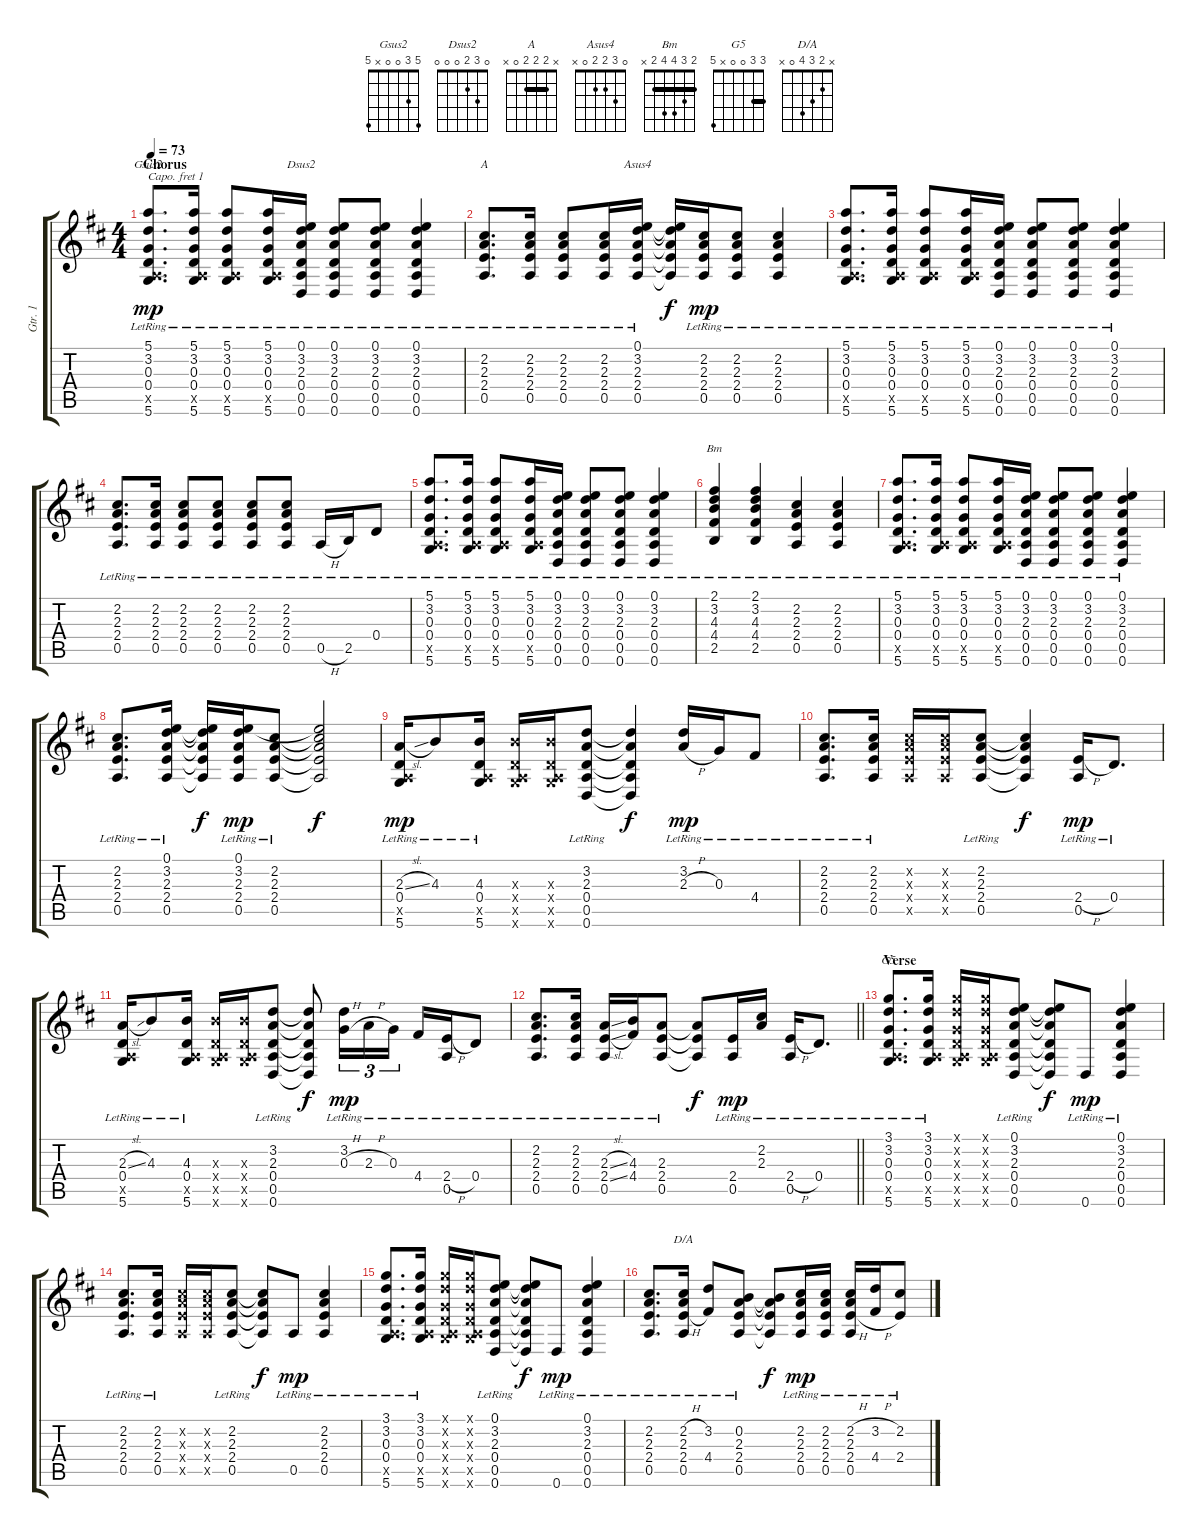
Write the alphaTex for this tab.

\track ("Gtr. 1" "Gtr. 1") {instrument acousticguitarsteel}
\staff {score tabs}
\capo 1
\tuning (Eb4 Bb3 Gb3 Db3 Ab2 Db2) {hide}
\chord ("Gsus2" 5 3 0 0 x 5)
\chord ("Dsus2" 0 3 2 0 0 0)
\chord ("A" x 2 2 2 0 x) {barre 2}
\chord ("Asus4" 0 3 2 2 0 x)
\chord ("Bm" 2 3 4 4 2 x) {barre 2}
\chord ("G5" 3 3 0 0 x 5) {barre 3}
\chord ("D/A" x 2 3 4 0 x)
\ts (4 4)
\section ("" "Chorus")
\tempo 73
\clef g2
\ks d
(5.1{lr} 3.2{lr} 0.3{lr} 0.4{lr} 0.5{x} 5.6{lr}).8{d ch "Gsus2" dy mp} (5.1{lr} 3.2{lr} 0.3{lr} 0.4{lr} 0.5{x} 5.6{lr}).16 (5.1{lr} 3.2{lr} 0.3{lr} 0.4{lr} 0.5{x} 5.6{lr}).8 (5.1{lr} 3.2{lr} 0.3{lr} 0.4{lr} 0.5{x} 5.6{lr}).16 (0.1{lr} 3.2{lr} 2.3{lr} 0.4{lr} 0.5{lr} 0.6{lr}).16{ch "Dsus2"} (0.1{lr} 3.2{lr} 2.3{lr} 0.4{lr} 0.5{lr} 0.6{lr}).8 (0.1{lr} 3.2{lr} 2.3{lr} 0.4{lr} 0.5{lr} 0.6{lr}).8 (0.1{lr} 3.2{lr} 2.3{lr} 0.4{lr} 0.5{lr} 0.6{lr}).4 |
(2.2{lr} 2.3{lr} 2.4{lr} 0.5{lr}).8{d ch "A"} (2.2{lr} 2.3{lr} 2.4{lr} 0.5{lr}).16 (2.2{lr} 2.3{lr} 2.4{lr} 0.5{lr}).8 (2.2{lr} 2.3{lr} 2.4{lr} 0.5{lr}).16 (0.1{lr} 3.2{lr} 2.3{lr} 2.4{lr} 0.5{lr}).16{ch "Asus4"} (0.1{t} 3.2{t} 2.3{t} 2.4{t} 0.5{t}).16{dy f} (2.2{lr} 2.3{lr} 2.4{lr} 0.5{lr}).16{dy mp} (2.2{lr} 2.3{lr} 2.4{lr} 0.5{lr}).8 (2.2{lr} 2.3{lr} 2.4{lr} 0.5{lr}).4 |
(5.1{lr} 3.2{lr} 0.3{lr} 0.4{lr} 0.5{x} 5.6{lr}).8{d} (5.1{lr} 3.2{lr} 0.3{lr} 0.4{lr} 0.5{x} 5.6{lr}).16 (5.1{lr} 3.2{lr} 0.3{lr} 0.4{lr} 0.5{x} 5.6{lr}).8 (5.1{lr} 3.2{lr} 0.3{lr} 0.4{lr} 0.5{x} 5.6{lr}).16 (0.1{lr} 3.2{lr} 2.3{lr} 0.4{lr} 0.5{lr} 0.6{lr}).16 (0.1{lr} 3.2{lr} 2.3{lr} 0.4{lr} 0.5{lr} 0.6{lr}).8 (0.1{lr} 3.2{lr} 2.3{lr} 0.4{lr} 0.5{lr} 0.6{lr}).8 (0.1{lr} 3.2{lr} 2.3{lr} 0.4{lr} 0.5{lr} 0.6{lr}).4 |
(2.2{lr} 2.3{lr} 2.4{lr} 0.5{lr}).8{d} (2.2{lr} 2.3{lr} 2.4{lr} 0.5{lr}).16 (2.2{lr} 2.3{lr} 2.4{lr} 0.5{lr}).8 (2.2{lr} 2.3{lr} 2.4{lr} 0.5{lr}).8 (2.2{lr} 2.3{lr} 2.4{lr} 0.5{lr}).8 (2.2{lr} 2.3{lr} 2.4{lr} 0.5{lr}).8 0.5{h lr}.16 2.5{lr}.16 0.4{lr}.8 |
(5.1{lr} 3.2{lr} 0.3{lr} 0.4{lr} 0.5{x} 5.6{lr}).8{d} (5.1{lr} 3.2{lr} 0.3{lr} 0.4{lr} 0.5{x} 5.6{lr}).16 (5.1{lr} 3.2{lr} 0.3{lr} 0.4{lr} 0.5{x} 5.6{lr}).8 (5.1{lr} 3.2{lr} 0.3{lr} 0.4{lr} 0.5{x} 5.6{lr}).16 (0.1{lr} 3.2{lr} 2.3{lr} 0.4{lr} 0.5{lr} 0.6{lr}).16 (0.1{lr} 3.2{lr} 2.3{lr} 0.4{lr} 0.5{lr} 0.6{lr}).8 (0.1{lr} 3.2{lr} 2.3{lr} 0.4{lr} 0.5{lr} 0.6{lr}).8 (0.1{lr} 3.2{lr} 2.3{lr} 0.4{lr} 0.5{lr} 0.6{lr}).4 |
(2.1{lr} 3.2{lr} 4.3{lr} 4.4{lr} 2.5{lr}).4{ch "Bm"} (2.1{lr} 3.2{lr} 4.3{lr} 4.4{lr} 2.5{lr}).4 (2.2{lr} 2.3{lr} 2.4{lr} 0.5{lr}).4 (2.2{lr} 2.3{lr} 2.4{lr} 0.5{lr}).4 |
(5.1{lr} 3.2{lr} 0.3{lr} 0.4{lr} 0.5{x} 5.6{lr}).8{d} (5.1{lr} 3.2{lr} 0.3{lr} 0.4{lr} 0.5{x} 5.6{lr}).16 (5.1{lr} 3.2{lr} 0.3{lr} 0.4{lr} 0.5{x} 5.6{lr}).8 (5.1{lr} 3.2{lr} 0.3{lr} 0.4{lr} 0.5{x} 5.6{lr}).16 (0.1{lr} 3.2{lr} 2.3{lr} 0.4{lr} 0.5{lr} 0.6{lr}).16 (0.1{lr} 3.2{lr} 2.3{lr} 0.4{lr} 0.5{lr} 0.6{lr}).8 (0.1{lr} 3.2{lr} 2.3{lr} 0.4{lr} 0.5{lr} 0.6{lr}).8 (0.1{lr} 3.2{lr} 2.3{lr} 0.4{lr} 0.5{lr} 0.6{lr}).4 |
(2.2{lr} 2.3{lr} 2.4{lr} 0.5{lr}).8{d} (0.1{lr} 3.2{lr} 2.3{lr} 2.4{lr} 0.5{lr}).16 (0.1{t} 3.2{t} 2.3{t} 2.4{t} 0.5{t}).16{dy f} (0.1{lr} 3.2{lr} 2.3{lr} 2.4{lr} 0.5{lr}).16{dy mp} (2.2{lr} 2.3{lr} 2.4{lr} 0.5{lr}).8 (0.1{t} 2.2{t} 2.3{t} 2.4{t} 0.5{t}).2{dy f} |
(2.3{sl lr} 0.4{lr} 0.5{x} 5.6{lr}).16{dy mp} 4.3{lr}.8 (4.3{lr} 0.4{lr} 0.5{x} 5.6{lr}).16 (4.3{x} 0.4{x} 0.5{x} 5.6{x}).16 (4.3{x} 0.4{x} 0.5{x} 5.6{x}).16 (3.2{lr} 2.3{lr} 0.4{lr} 0.5{lr} 0.6{lr}).8 (3.2{t} 2.3{t} 0.4{t} 0.5{t} 0.6{t}).4{dy f} (3.2{lr} 2.3{h lr}).16{dy mp} 0.3{lr}.16 4.4{lr}.8 |
(2.2{lr} 2.3{lr} 2.4{lr} 0.5{lr}).8{d} (2.2{lr} 2.3{lr} 2.4{lr} 0.5{lr}).16 (2.2{x} 2.3{x} 2.4{x} 0.5{x}).16 (2.2{x} 2.3{x} 2.4{x} 0.5{x}).16 (2.2{lr} 2.3{lr} 2.4{lr} 0.5{lr}).8 (2.2{t} 2.3{t} 2.4{t} 0.5{t}).4{dy f} (2.4{h lr} 0.5{lr}).16{dy mp} 0.4{lr}.8{d} |
(2.3{sl lr} 0.4{lr} 0.5{x} 5.6{lr}).16 4.3{lr}.8 (4.3{lr} 0.4{lr} 0.5{x} 5.6{lr}).16 (4.3{x} 0.4{x} 0.5{x} 5.6{x}).16 (4.3{x} 0.4{x} 0.5{x} 5.6{x}).16 (3.2{lr} 2.3{lr} 0.4{lr} 0.5{lr} 0.6{lr}).8 (3.2{t} 2.3{t} 0.4{t} 0.5{t} 0.6{t}).8{dy f} (3.2{lr} 0.3{h lr}).16{tu (3 2) dy mp} 2.3{h lr}.16{tu (3 2)} 0.3{lr}.16{tu (3 2)} 4.4{lr}.16 (2.4{h lr} 0.5{lr}).16 0.4{lr}.8 |
\barLineRight lightlight
(2.2{lr} 2.3{lr} 2.4{lr} 0.5{lr}).8{d} (2.2{lr} 2.3{lr} 2.4{lr} 0.5{lr}).16 (2.3{sl lr} 2.4{sl lr} 0.5{lr}).16 (4.3{lr} 4.4{lr}).16 (2.3{lr} 2.4{lr} 0.5{lr}).8 (2.3{t} 2.4{t} 0.5{t}).8{dy f} (2.4{lr} 0.5{lr}).16{dy mp} (2.2{lr} 2.3{lr}).16 (2.4{h lr} 0.5{lr}).16 0.4{lr}.8{d} |
\section ("" "Verse")
(3.1{lr} 3.2{lr} 0.3{lr} 0.4{lr} 0.5{x} 5.6{lr}).8{d ch "G5"} (3.1{lr} 3.2{lr} 0.3{lr} 0.4{lr} 0.5{x} 5.6{lr}).16 (3.1{x} 3.2{x} 0.3{x} 0.4{x} 0.5{x} 5.6{x}).16 (3.1{x} 3.2{x} 0.3{x} 0.4{x} 0.5{x} 5.6{x}).16 (0.1{lr} 3.2{lr} 2.3{lr} 0.4{lr} 0.5{lr} 0.6{lr}).8 (0.1{t} 3.2{t} 2.3{t} 0.4{t} 0.5{t} 0.6{t}).8{dy f} 0.6{lr}.8{dy mp} (0.1{lr} 3.2{lr} 2.3{lr} 0.4{lr} 0.5{lr} 0.6{lr}).4 |
(2.2{lr} 2.3{lr} 2.4{lr} 0.5{lr}).8{d} (2.2{lr} 2.3{lr} 2.4{lr} 0.5{lr}).16 (2.2{x} 2.3{x} 2.4{x} 0.5{x}).16 (2.2{x} 2.3{x} 2.4{x} 0.5{x}).16 (2.2{lr} 2.3{lr} 2.4{lr} 0.5{lr}).8 (2.2{t} 2.3{t} 2.4{t} 0.5{t}).8{dy f} 0.5{lr}.8{dy mp} (2.2{lr} 2.3{lr} 2.4{lr} 0.5{lr}).4 |
(3.1{lr} 3.2{lr} 0.3{lr} 0.4{lr} 0.5{x} 5.6{lr}).8{d} (3.1{lr} 3.2{lr} 0.3{lr} 0.4{lr} 0.5{x} 5.6{lr}).16 (3.1{x} 3.2{x} 0.3{x} 0.4{x} 0.5{x} 5.6{x}).16 (3.1{x} 3.2{x} 0.3{x} 0.4{x} 0.5{x} 5.6{x}).16 (0.1{lr} 3.2{lr} 2.3{lr} 0.4{lr} 0.5{lr} 0.6{lr}).8 (0.1{t} 3.2{t} 2.3{t} 0.4{t} 0.5{t} 0.6{t}).8{dy f} 0.6{lr}.8{dy mp} (0.1{lr} 3.2{lr} 2.3{lr} 0.4{lr} 0.5{lr} 0.6{lr}).4 |
(2.2{lr} 2.3{lr} 2.4{lr} 0.5{lr}).8{d} (2.2{h lr} 2.3{lr} 2.4{h lr} 0.5{lr}).16{ch "D/A"} (3.2{lr} 4.4{lr}).8 (0.2{lr} 2.3{lr} 2.4{lr} 0.5{lr}).8 (0.2{t} 2.3{t} 2.4{t} 0.5{t}).8{dy f} (2.2{lr} 2.3{lr} 2.4{lr} 0.5{lr}).16{dy mp} (2.2{lr} 2.3{lr} 2.4{lr} 0.5{lr}).16 (2.2{h lr} 2.3{lr} 2.4{h lr} 0.5{lr}).16 (3.2{h lr} 4.4{h lr}).16 (2.2{lr} 2.4{lr}).8
